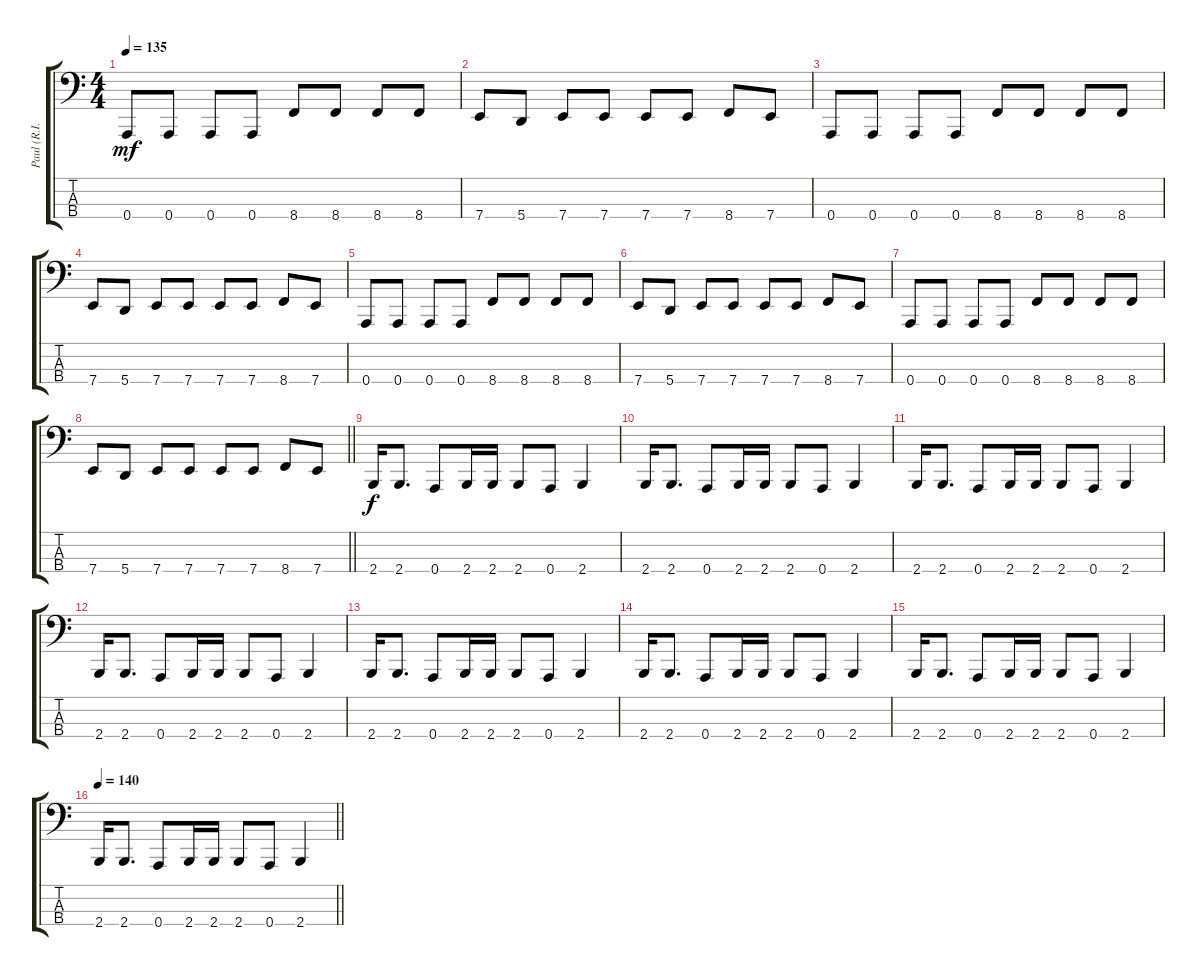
\track ("Paul (R.I.P)" "Paul (R.I.") {instrument electricbasspick}
\staff {score tabs}
\tuning (D2 A1 E1 A0) {hide}
\ts (4 4)
\section ("" "")
\tempo 135
\clef f4
\ks c
0.4.8{dy mf} 0.4.8 0.4.8 0.4.8 8.4.8 8.4.8 8.4.8 8.4.8 |
7.4.8 5.4.8 7.4.8 7.4.8 7.4.8 7.4.8 8.4.8 7.4.8 |
0.4.8 0.4.8 0.4.8 0.4.8 8.4.8 8.4.8 8.4.8 8.4.8 |
7.4.8 5.4.8 7.4.8 7.4.8 7.4.8 7.4.8 8.4.8 7.4.8 |
0.4.8 0.4.8 0.4.8 0.4.8 8.4.8 8.4.8 8.4.8 8.4.8 |
7.4.8 5.4.8 7.4.8 7.4.8 7.4.8 7.4.8 8.4.8 7.4.8 |
0.4.8 0.4.8 0.4.8 0.4.8 8.4.8 8.4.8 8.4.8 8.4.8 |
\barLineRight lightlight
7.4.8 5.4.8 7.4.8 7.4.8 7.4.8 7.4.8 8.4.8 7.4.8 |
2.4.16{dy f} 2.4.8{d} 0.4.8 2.4.16 2.4.16 2.4.8 0.4.8 2.4.4 |
2.4.16 2.4.8{d} 0.4.8 2.4.16 2.4.16 2.4.8 0.4.8 2.4.4 |
2.4.16 2.4.8{d} 0.4.8 2.4.16 2.4.16 2.4.8 0.4.8 2.4.4 |
2.4.16 2.4.8{d} 0.4.8 2.4.16 2.4.16 2.4.8 0.4.8 2.4.4 |
2.4.16 2.4.8{d} 0.4.8 2.4.16 2.4.16 2.4.8 0.4.8 2.4.4 |
2.4.16 2.4.8{d} 0.4.8 2.4.16 2.4.16 2.4.8 0.4.8 2.4.4 |
2.4.16 2.4.8{d} 0.4.8 2.4.16 2.4.16 2.4.8 0.4.8 2.4.4 |
\tempo 135
\tempo 140
\barLineRight lightlight
2.4.16 2.4.8{d} 0.4.8 2.4.16 2.4.16 2.4.8 0.4.8 2.4.4
